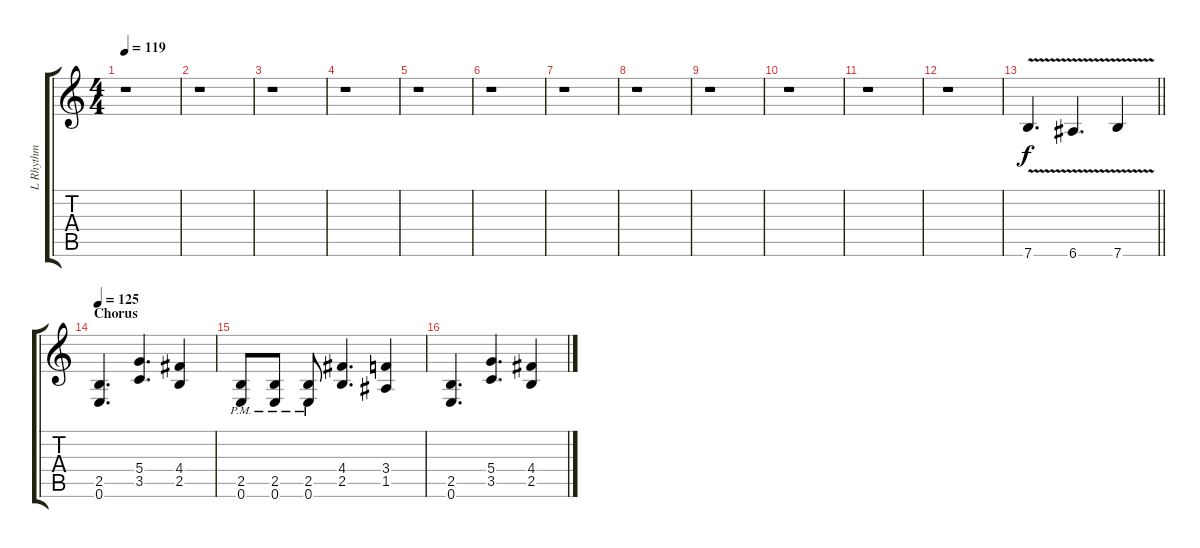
\track ("L Rhythm" "L Rhythm") {instrument distortionguitar}
\staff {score tabs}
\tuning (E4 B3 G3 D3 A2 E2) {hide}
\ts (4 4)
\tempo 119
\clef g2
\ks c
r.1{dy f} |
r.1 |
r.1 |
r.1 |
r.1 |
r.1 |
r.1 |
r.1 |
r.1 |
r.1 |
r.1 |
r.1 |
\barLineRight lightlight
7.6{v}.4{d} 6.6{v}.4{d} 7.6{v}.4 |
\section ("" "Chorus")
\tempo 125
(2.5 0.6).4{d} (5.4 3.5).4{d} (4.4 2.5).4 |
(2.5{pm} 0.6{pm}).8 (2.5{pm} 0.6{pm}).8 (2.5{pm} 0.6{pm}).8 (4.4 2.5).4{d} (3.4 1.5).4 |
(2.5 0.6).4{d} (5.4 3.5).4{d} (4.4 2.5).4
